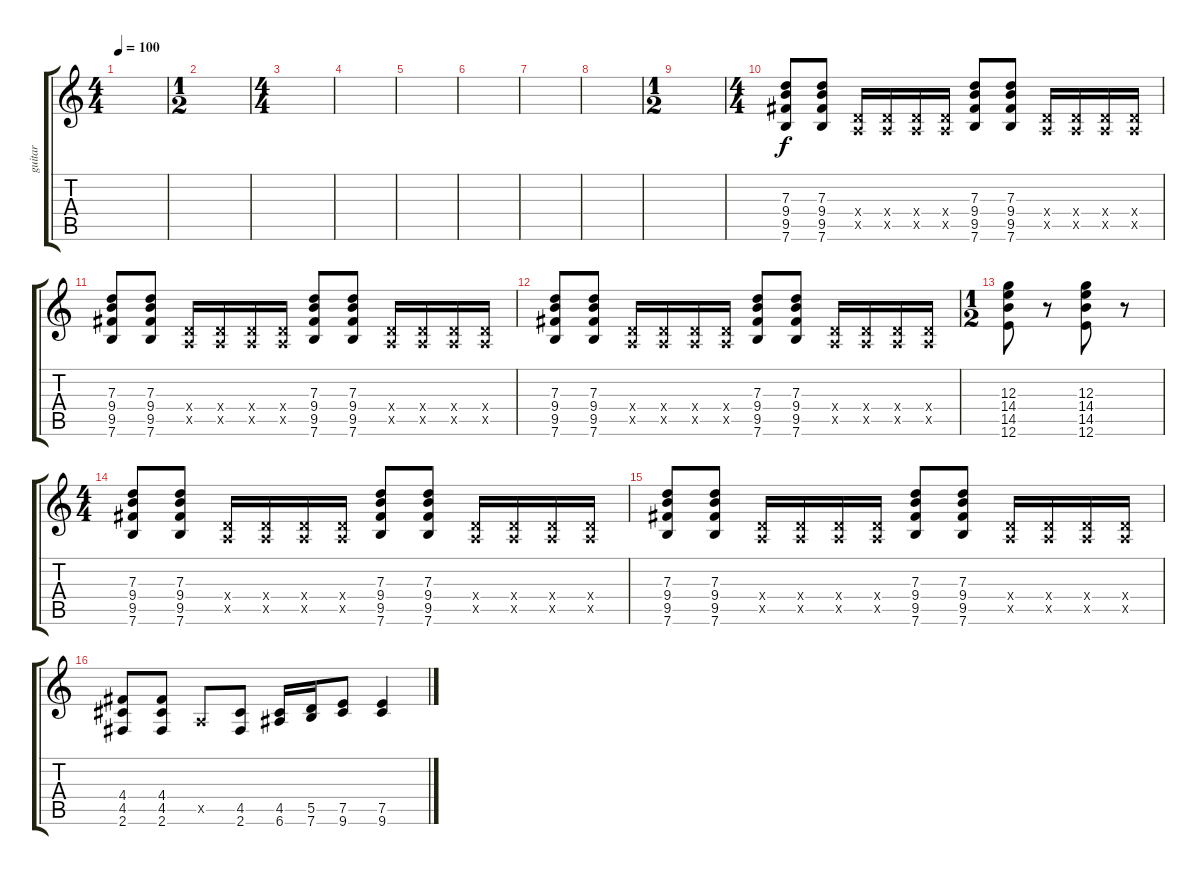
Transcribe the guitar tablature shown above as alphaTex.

\track ("guitar" "guitar") {instrument acousticguitarsteel}
\staff {score tabs}
\tuning (E4 B3 G3 D3 A2 E2) {hide}
\ts (4 4)
\tempo 100
\clef g2
\ks c
|
\ts (1 2)
|
\ts (4 4)
|
|
|
|
|
|
\ts (1 2)
|
\ts (4 4)
(7.3 9.4 9.5 7.6).8 (7.3 9.4 9.5 7.6).8 (0.4{x} 0.5{x}).16 (0.4{x} 0.5{x}).16 (0.4{x} 0.5{x}).16 (0.4{x} 0.5{x}).16 (7.3 9.4 9.5 7.6).8 (7.3 9.4 9.5 7.6).8 (0.4{x} 0.5{x}).16 (0.4{x} 0.5{x}).16 (0.4{x} 0.5{x}).16 (0.4{x} 0.5{x}).16 |
(7.3 9.4 9.5 7.6).8 (7.3 9.4 9.5 7.6).8 (0.4{x} 0.5{x}).16 (0.4{x} 0.5{x}).16 (0.4{x} 0.5{x}).16 (0.4{x} 0.5{x}).16 (7.3 9.4 9.5 7.6).8 (7.3 9.4 9.5 7.6).8 (0.4{x} 0.5{x}).16 (0.4{x} 0.5{x}).16 (0.4{x} 0.5{x}).16 (0.4{x} 0.5{x}).16 |
(7.3 9.4 9.5 7.6).8 (7.3 9.4 9.5 7.6).8 (0.4{x} 0.5{x}).16 (0.4{x} 0.5{x}).16 (0.4{x} 0.5{x}).16 (0.4{x} 0.5{x}).16 (7.3 9.4 9.5 7.6).8 (7.3 9.4 9.5 7.6).8 (0.4{x} 0.5{x}).16 (0.4{x} 0.5{x}).16 (0.4{x} 0.5{x}).16 (0.4{x} 0.5{x}).16 |
\ts (1 2)
(12.3 14.4 14.5 12.6).8 r.8 (12.3 14.4 14.5 12.6).8 r.8 |
\ts (4 4)
(7.3 9.4 9.5 7.6).8 (7.3 9.4 9.5 7.6).8 (0.4{x} 0.5{x}).16 (0.4{x} 0.5{x}).16 (0.4{x} 0.5{x}).16 (0.4{x} 0.5{x}).16 (7.3 9.4 9.5 7.6).8 (7.3 9.4 9.5 7.6).8 (0.4{x} 0.5{x}).16 (0.4{x} 0.5{x}).16 (0.4{x} 0.5{x}).16 (0.4{x} 0.5{x}).16 |
(7.3 9.4 9.5 7.6).8 (7.3 9.4 9.5 7.6).8 (0.4{x} 0.5{x}).16 (0.4{x} 0.5{x}).16 (0.4{x} 0.5{x}).16 (0.4{x} 0.5{x}).16 (7.3 9.4 9.5 7.6).8 (7.3 9.4 9.5 7.6).8 (0.4{x} 0.5{x}).16 (0.4{x} 0.5{x}).16 (0.4{x} 0.5{x}).16 (0.4{x} 0.5{x}).16 |
(4.4 4.5 2.6).8 (4.4 4.5 2.6).8 0.5{x}.8 (4.5 2.6).8 (4.5 6.6).16 (5.5 7.6).16 (7.5 9.6).8 (7.5 9.6).4
